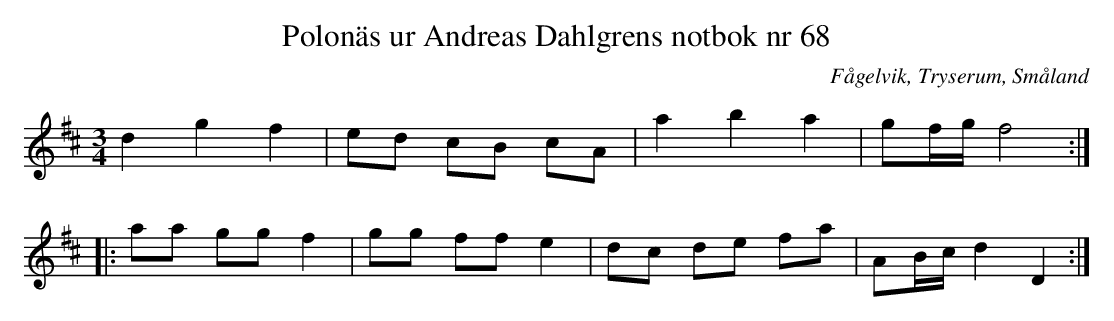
X:1
T: Polonäs ur Andreas Dahlgrens notbok nr 68
O: Fågelvik, Tryserum, Småland
M: 3/4
L: 1/16
K: D
d4 g4 f4 | e2d2 c2B2 c2A2 | a4 b4 a4 | g2fg f8 ::
a2a2 g2g2 f4 | g2g2 f2f2 e4 | d2c2 d2e2 f2a2 | A2Bc d4 D4 :|
